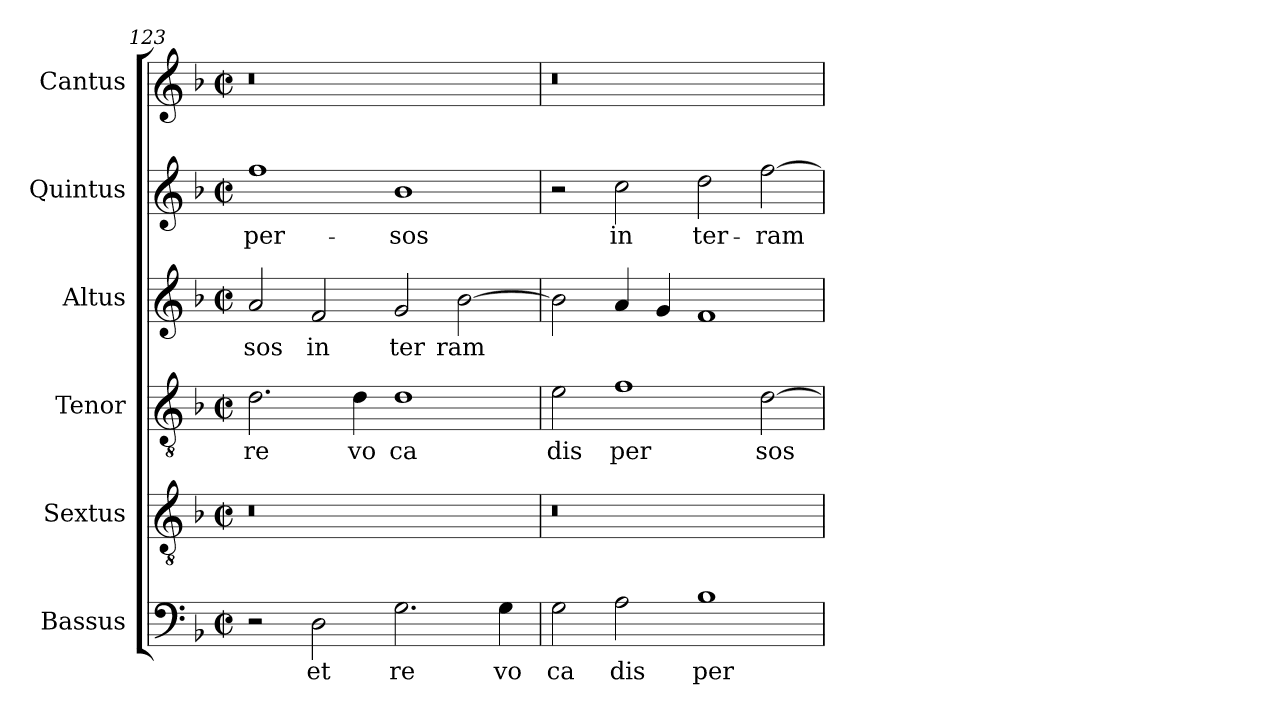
**kern	**text	**kern	**kern	**text	**kern	**text	**kern	**text	**kern
*part6	*part6	*part5	*part4	*part4	*part3	*part3	*part2	*part2	*part1
*staff6	*staff6	*staff5	*staff4	*staff4	*staff3	*staff3	*staff2	*staff2	*staff1
*I"Bassus	*	*I"Sextus	*I"Tenor	*	*I"Altus	*	*I"Quintus	*	*I"Cantus
!!LO:LB:g=z
*clefF4	*	*clefGv2	*clefGv2	*	*clefG2	*	*clefG2	*	*clefG2
*k[b-]	*	*k[b-]	*k[b-]	*	*k[b-]	*	*k[b-]	*	*k[b-]
*F:	*	*F:	*F:	*	*F:	*	*F:	*	*F:
*M2/2	*	*M2/2	*M2/2	*	*M2/2	*	*M2/2	*	*M2/2
*met(c|)	*	*met(c|)	*met(c|)	*	*met(c|)	*	*met(c|)	*	*met(c|)
=123	=123	=123	=123	=123	=123	=123	=123	=123	=123
!	!	!	!	!LO:LY:b:cj	!	!LO:LY:b:cj	!	!LO:LY:b:cj	!
2r	.	0r	2.d\	re	2a/	sos	1ff	per-	0r
!	!LO:LY:b:cj	!	!	!	!	!LO:LY:b:cj	!	!	!
2D\	et	.	.	.	2f/	in	.	.	.
!	!	!	!	!LO:LY:b:cj	!	!	!	!	!
.	.	.	4d\	vo	.	.	.	.	.
!	!LO:LY:b:cj	!	!	!LO:LY:b:cj	!	!LO:LY:b:cj	!	!LO:LY:b:cj	!
2.G\	re	.	1d	ca	2g/	ter	1b-	-sos	.
!	!	!	!	!	!	!LO:LY:b	!	!	!
.	.	.	.	.	[>2b-\	ram	.	.	.
!	!LO:LY:b:cj	!	!	!	!	!	!	!	!
4G\	vo	.	.	.	.	.	.	.	.
=124	=124	=124	=124	=124	=124	=124	=124	=124	=124
!	!LO:LY:b:cj	!	!	!LO:LY:b:cj	!	!	!	!	!
2G\	ca	0r	2e\	dis	2b-\]	.	2r	.	0r
!	!LO:LY:b:cj	!	!	!LO:LY:b:cj	!	!	!	!LO:LY:b:cj	!
2A\	dis	.	1f	per	4a/	.	2cc\	in	.
.	.	.	.	.	4g/	.	.	.	.
!	!LO:LY:b:cj	!	!	!	!	!	!	!LO:LY:b:cj	!
1B-	per	.	.	.	1f	.	2dd\	ter-	.
!	!	!	!	!LO:LY:b	!	!	!	!LO:LY:b	!
.	.	.	[>2d\	sos	.	.	[>2ff\	-ram	.
=	=	=	=	=	=	=	=	=	=
*-	*-	*-	*-	*-	*-	*-	*-	*-	*-
